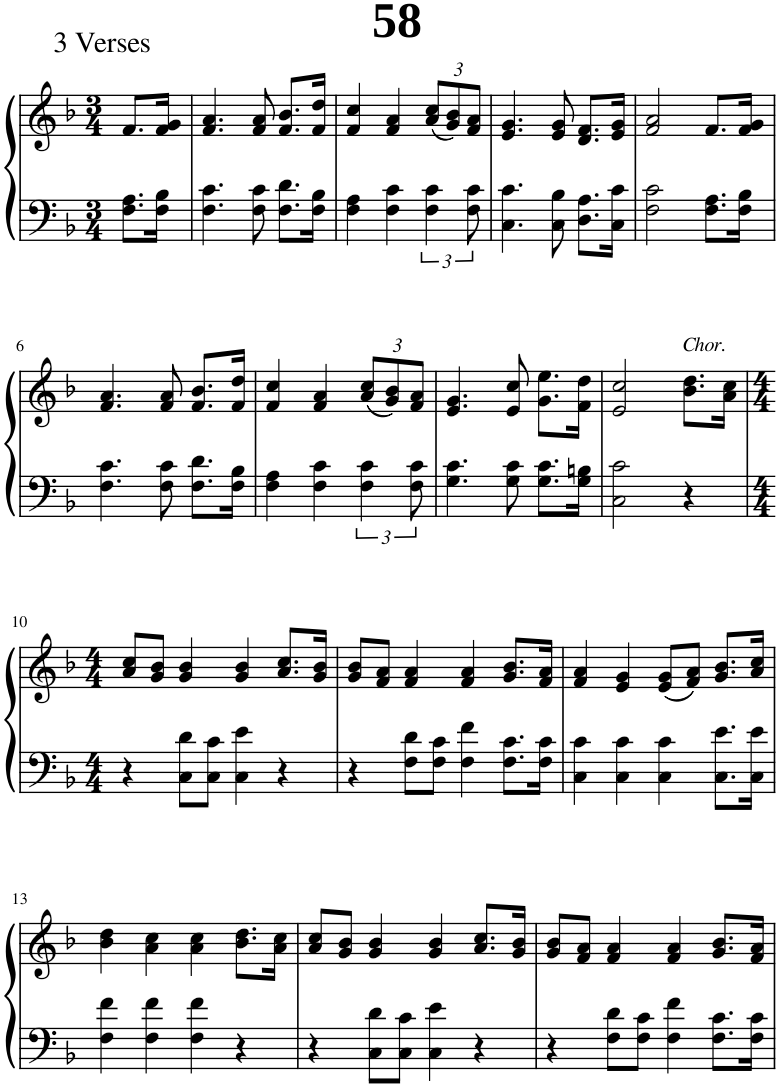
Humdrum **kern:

**kern	**kern
*part1	*part1
*staff2	*staff1
*I"Piano	*
*I'Pno.	*
*clefF4	*clefG2
*k[b-]	*k[b-]
*M3/4	*M3/4
=1	=1
8.F\ 8.A\L	8.f/L
16F\ 16B-\Jk	16f/ 16g/Jk
=2	=2
4.F\ 4.c\	4.f/ 4.a/
8F\ 8c\	8f/ 8a/
8.F\ 8.d\L	8.f/ 8.b-/L
16F\ 16B-\Jk	16f/ 16dd/Jk
=3	=3
4F\ 4A\	4f/ 4cc/
4F\ 4c\	4f/ 4a/
*	*Xbrackettup
6F\ 6c\	(12a/ 12cc/L
.	12g/ 12b-/)
12F\ 12c\	12f/ 12a/J
=4	=4
4.C\ 4.c\	4.e/ 4.g/
8C\ 8B-\	8e/ 8g/
8.D\ 8.A\L	8.d/ 8.f/L
16C\ 16c\Jk	16e/ 16g/Jk
=5	=5
2F\ 2c\	2f/ 2a/
8.F\ 8.A\L	8.f/L
16F\ 16B-\Jk	16f/ 16g/Jk
!!LO:LB:g=z
=6	=6
4.F\ 4.c\	4.f/ 4.a/
8F\ 8c\	8f/ 8a/
8.F\ 8.d\L	8.f/ 8.b-/L
16F\ 16B-\Jk	16f/ 16dd/Jk
=7	=7
4F\ 4A\	4f/ 4cc/
4F\ 4c\	4f/ 4a/
6F\ 6c\	(12a/ 12cc/L
.	12g/ 12b-/)
12F\ 12c\	12f/ 12a/J
=8	=8
4.G\ 4.c\	4.e/ 4.g/
8G\ 8c\	8e/ 8cc/
8.G\ 8.c\L	8.g\ 8.ee\L
16G\ 16Bn\Jk	16f\ 16dd\Jk
=9	=9
2C\ 2c\	2e/ 2cc/
!	!LO:TX:a:i:t=Chor.
4r	8.b-\ 8.dd\L
.	16a\ 16cc\Jk
!!LO:LB:g=z
=10	=10
*M4/4	*M4/4
4r	8a/ 8cc/L
.	8g/ 8b-/J
8C\ 8d\L	4g/ 4b-/
8C\ 8c\J	.
4C\ 4e\	4g/ 4b-/
4r	8.a/ 8.cc/L
.	16g/ 16b-/Jk
=11	=11
4r	8g/ 8b-/L
.	8f/ 8a/J
8F\ 8d\L	4f/ 4a/
8F\ 8c\J	.
4F\ 4f\	4f/ 4a/
8.F\ 8.c\L	8.g/ 8.b-/L
16F\ 16c\Jk	16f/ 16a/Jk
=12	=12
4C\ 4c\	4f/ 4a/
4C\ 4c\	4e/ 4g/
4C\ 4c\	(8e/ 8g/L
.	8f/ 8a/J)
8.C\ 8.e\L	8.g/ 8.b-/L
16C\ 16e\Jk	16a/ 16cc/Jk
!!LO:LB:g=z
=13	=13
4F\ 4f\	4b-\ 4dd\
4F\ 4f\	4a\ 4cc\
4F\ 4f\	4a\ 4cc\
4r	8.b-\ 8.dd\L
.	16a\ 16cc\Jk
=14	=14
4r	8a/ 8cc/L
.	8g/ 8b-/J
8C\ 8d\L	4g/ 4b-/
8C\ 8c\J	.
4C\ 4e\	4g/ 4b-/
4r	8.a/ 8.cc/L
.	16g/ 16b-/Jk
=15	=15
4r	8g/ 8b-/L
.	8f/ 8a/J
8F\ 8d\L	4f/ 4a/
8F\ 8c\J	.
4F\ 4f\	4f/ 4a/
8.F\ 8.c\L	8.g/ 8.b-/L
16F\ 16c\Jk	16f/ 16a/Jk
=	=
*-	*-
